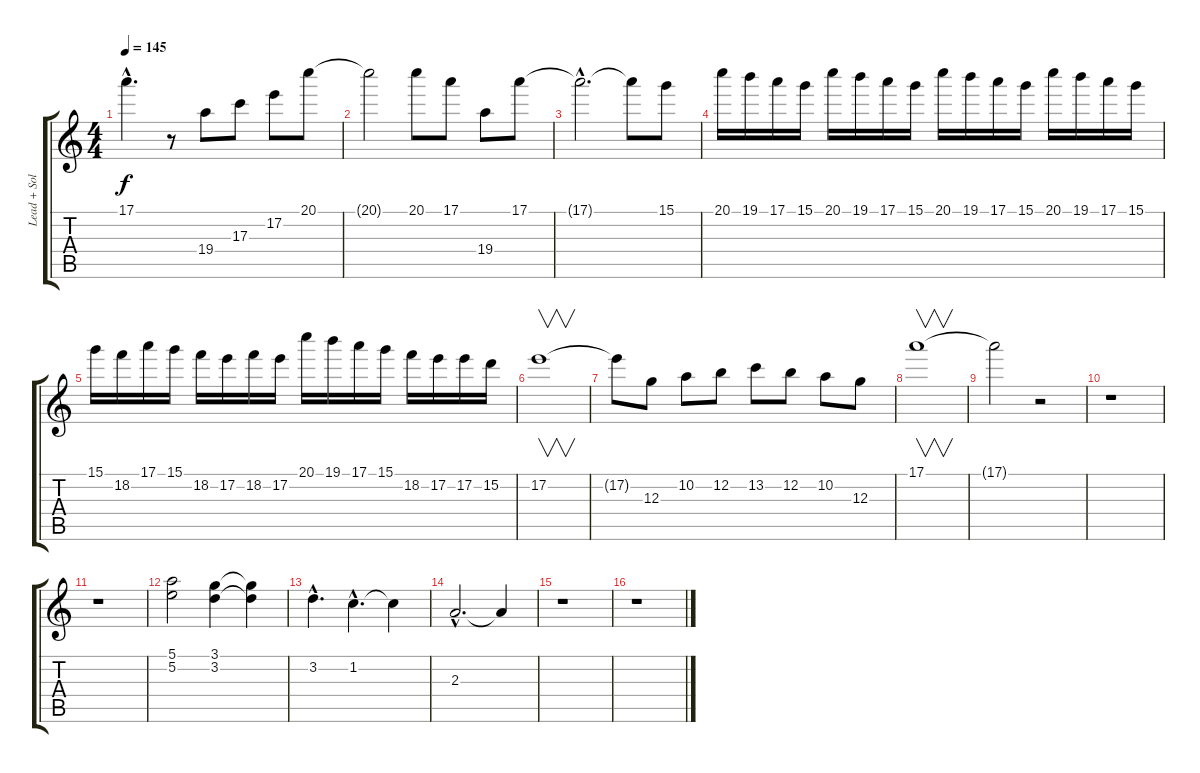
\track ("Lead + Solo Guitar" "Lead + Sol") {instrument distortionguitar}
\staff {score tabs}
\tuning (E4 B3 G3 D3 A2 E2) {hide}
\ts (4 4)
\tempo 145
\clef g2
\ks c
17.1{hac t}.4{d dy f} r.8 19.4.8 17.3.8 17.2.8 20.1.8 |
20.1{t}.2 20.1.8 17.1.8 19.4.8 17.1.8 |
17.1{hac t}.2{d} 17.1{t}.8 15.1.8 |
20.1.16 19.1.16 17.1.16 15.1.16 20.1.16 19.1.16 17.1.16 15.1.16 20.1.16 19.1.16 17.1.16 15.1.16 20.1.16 19.1.16 17.1.16 15.1.16 |
15.1.16 18.2.16 17.1.16 15.1.16 18.2.16 17.2.16 18.2.16 17.2.16 20.1.16 19.1.16 17.1.16 15.1.16 18.2.16 17.2.16 17.2.16 15.2.16 |
17.2.1{v} |
17.2{t}.8 12.3.8 10.2.8 12.2.8 13.2.8 12.2.8 10.2.8 12.3.8 |
17.1.1{v volume 16 balance 0 instrument distortionguitar} |
17.1{t}.2{volume 16 balance 4} r.2 |
r.1 |
r.1 |
(5.1 5.2).2 (3.1 3.2).4 (3.1{t} 3.2{t}).4 |
3.2{hac}.4{d} 1.2{hac}.4{d} 1.2{t}.4 |
2.3{hac}.2{d} 2.3{t}.4 |
r.1 |
r.1
